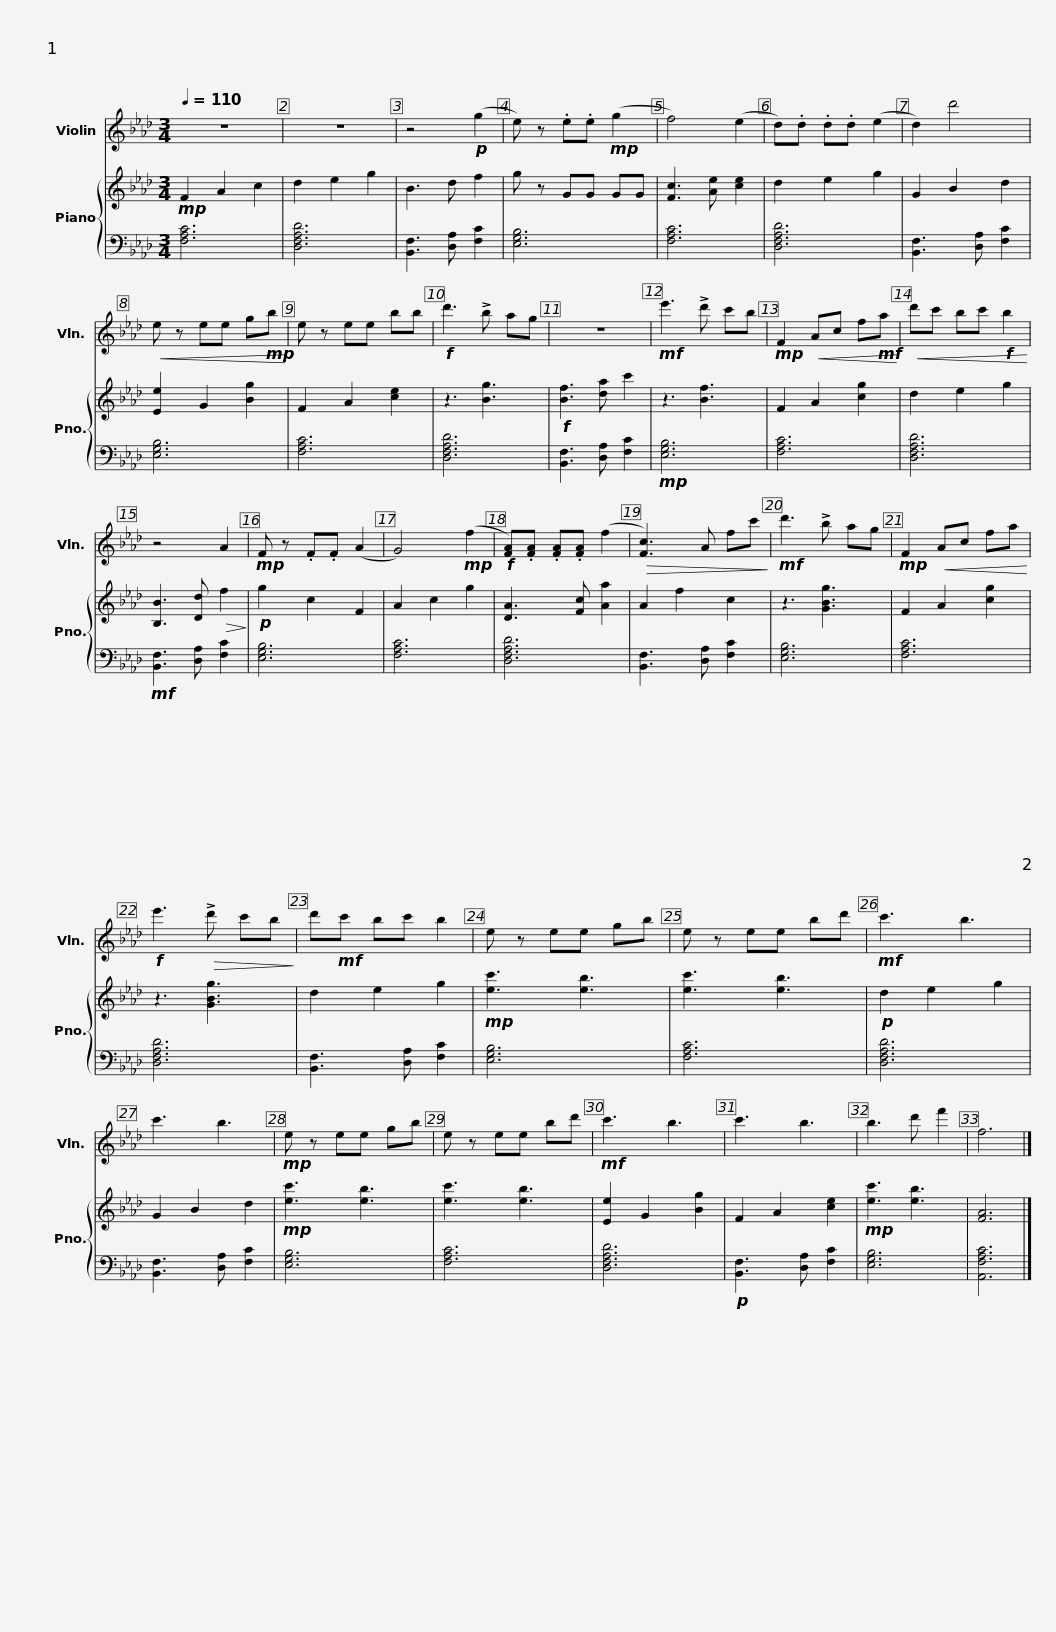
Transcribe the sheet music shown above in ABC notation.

X:1
%%score 1 { 2 | 3 }
L:1/8
Q:1/4=110
M:3/4
I:linebreak $
K:Ab
V:1 treble
V:2 treble
V:3 bass
V:1
 z6 | z6 | z4!p! (g2 | e) z .e.e!mp! (g2 | f4) (e2 | %5
 d).d .d.d (e2 | d2) d'4 |!<(! e z ee g!mp!b!<)! |$ e z ee bb |!f! d'3 !>!b ag | %10
 z6 |!mf! e'3 !>!d' c'b |!mp! F2!<(! Ac f!mf!a!<)! |!<(! d'c' bc'!f! b2!<)! | z4 A2 |$ %15
!mp! F z .F.F (A2 | G4)!mp! (f2 |!f! [FA]).[FA] .[FA].[FA] (f2 |!>(! [Fc]3) A fc'!>)! |!mf! d'3 !>!b ag | %20
!mp! F2!<(! Ac fa!<)! |!f! e'3!>(! !>!d' c'b!>)! |$ d'!mf!c' bc' b2 | e z ee gb | e z ee bd' | %25
!mf! c'3 b3 | c'3 b3 |!mp! e z ee gb | e z ee bd' |$!mf! c'3 b3 | %30
 c'3 b3 | b3 d' f'2 | f6 |] %33
V:2
!mp! F2 A2 c2 | d2 e2 g2 | B3 d f2 | g z GG GG | [Fc]3 [Ae] [ce]2 | %5
 d2 e2 g2 | G2 B2 d2 | [Ee]2 G2 [Bg]2 |$ F2 A2 [ce]2 | z3 [Bg]3 | %10
!f! [Bf]3 [da] c'2 | z3 [Bf]3 | F2 A2 [cg]2 | d2 e2 g2 | [B,B]3 [Dd]!>(! f2!>)! |$ %15
!p! g2 c2 F2 | A2 c2 g2 | [DA]3 [Fc] [Aa]2 | A2 f2 c2 | z3 [GBg]3 | %20
 F2 A2 [cg]2 | z3 [GBg]3 |$ d2 e2 g2 |!mp! [ec']3 [eb]3 | [ec']3 [eb]3 | %25
!p! d2 e2 g2 | G2 B2 d2 |!mp! [ec']3 [eb]3 | [ec']3 [eb]3 |$ [Ee]2 G2 [Bg]2 | %30
 F2 A2 [ce]2 |!mp! [ec']3 [eb]3 | [FA]6 |] %33
V:3
 [F,A,C]6 | [D,F,A,D]6 | [B,,F,]3 [D,A,] [F,C]2 | [E,G,B,]6 | [F,A,C]6 | %5
 [D,F,A,D]6 | [B,,F,]3 [D,A,] [F,C]2 | [E,G,B,]6 |$ [F,A,C]6 | [D,F,A,D]6 | %10
 [B,,F,]3 [D,A,] [F,C]2 |!mp! [E,G,B,]6 | [F,A,C]6 | [D,F,A,D]6 |!mf! [B,,F,]3 [D,A,] [F,C]2 |$ %15
 [E,G,B,]6 | [F,A,C]6 | [D,F,A,D]6 | [B,,F,]3 [D,A,] [F,C]2 | [E,G,B,]6 | %20
 [F,A,C]6 | [D,F,A,D]6 |$ [B,,F,]3 [D,A,] [F,C]2 | [E,G,B,]6 | [F,A,C]6 | %25
 [D,F,A,D]6 | [B,,F,]3 [D,A,] [F,C]2 | [E,G,B,]6 | [F,A,C]6 |$ [D,F,A,D]6 | %30
!p! [B,,F,]3 [D,A,] [F,C]2 | [E,G,B,]6 | [A,,F,A,C]6 |] %33
